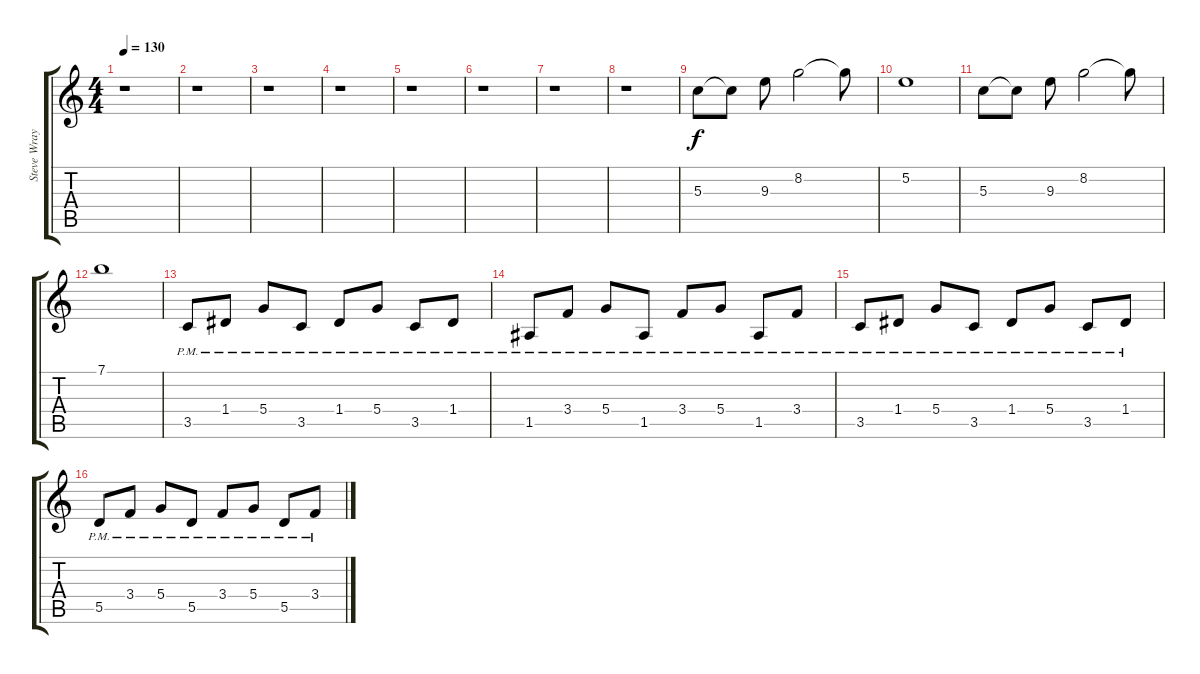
\track ("Steve Wray" "Steve Wray") {instrument electricguitarclean}
\staff {score tabs}
\tuning (E4 B3 G3 D3 A2 E2) {hide}
\ts (4 4)
\tempo 130
\clef g2
\ks c
r.1{dy f} |
r.1 |
r.1 |
r.1 |
r.1 |
r.1 |
r.1 |
r.1 |
5.3.8 5.3{t}.8 9.3.8 8.2.2 8.2{t}.8 |
5.2.1 |
5.3.8 5.3{t}.8 9.3.8 8.2.2 8.2{t}.8 |
7.1.1 |
3.5{pm}.8{instrument distortionguitar} 1.4{pm}.8 5.4{pm}.8 3.5{pm}.8 1.4{pm}.8 5.4{pm}.8 3.5{pm}.8 1.4{pm}.8 |
1.5{pm}.8{instrument distortionguitar} 3.4{pm}.8 5.4{pm}.8 1.5{pm}.8 3.4{pm}.8 5.4{pm}.8 1.5{pm}.8 3.4{pm}.8 |
3.5{pm}.8{instrument distortionguitar} 1.4{pm}.8 5.4{pm}.8 3.5{pm}.8 1.4{pm}.8 5.4{pm}.8 3.5{pm}.8 1.4{pm}.8 |
5.5{pm}.8{instrument distortionguitar} 3.4{pm}.8 5.4{pm}.8 5.5{pm}.8 3.4{pm}.8 5.4{pm}.8 5.5{pm}.8 3.4{pm}.8
